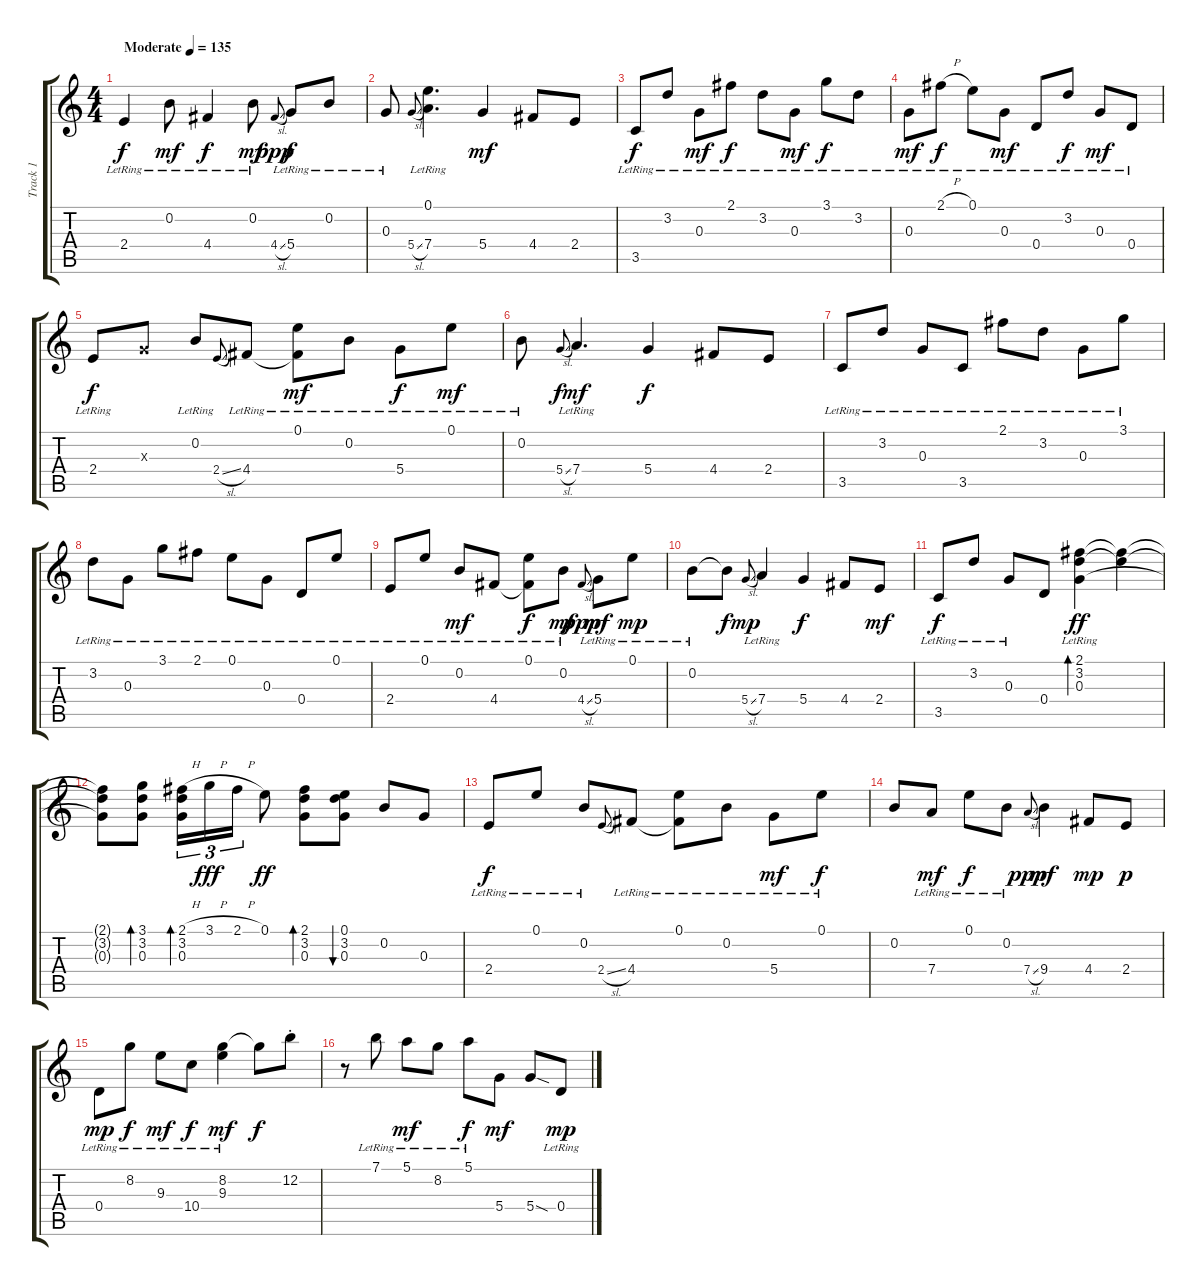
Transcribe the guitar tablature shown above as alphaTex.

\track ("Track 1" "Track 1") {instrument electricguitarclean}
\staff {score tabs}
\tuning (E4 B3 G3 D3 A2 E2) {hide}
\ts (4 4)
\tempo (135 "Moderate")
\clef g2
\ks c
2.4{lr}.4{dy f instrument electricguitarclean} 0.2{lr}.8{dy mf} 4.4{lr}.4{dy f} 0.2{lr}.8{dy mf} 4.4{sl}.8{gr onbeat dy ppp} 5.4{lr}.8{dy f} 0.2{lr}.8 |
0.3{lr}.8 5.4{sl}.8{gr onbeat} (0.1{lr} 7.4).4{d} 5.4.4{dy mf} 4.4.8 2.4.8 |
3.5{lr}.8{dy f} 3.2{lr}.8 0.3{lr}.8{dy mf} 2.1{lr}.8{dy f} 3.2{lr}.8 0.3{lr}.8{dy mf} 3.1{lr}.8{dy f} 3.2{lr}.8 |
0.3{lr}.8{dy mf} 2.1{h lr}.8{dy f} 0.1{lr}.8 0.3{lr}.8{dy mf} 0.4{lr}.8 3.2{lr}.8{dy f} 0.3{lr}.8{dy mf} 0.4{lr}.8 |
2.4{lr}.8{dy f} 0.3{x}.8 0.2{lr}.8 2.4{sl}.8{gr onbeat} 4.4{lr}.8 (0.1{lr} 4.4{t}).8{dy mf} 0.2{lr}.8 5.4{lr}.8{dy f} 0.1{lr}.8{dy mf} |
0.2{lr}.8 5.4{sl}.8{gr onbeat dy f} 7.4{lr}.4{d dy mf} 5.4.4{dy f} 4.4.8 2.4.8 |
3.5{lr}.8 3.2{lr}.8 0.3{lr}.8 3.5{lr}.8 2.1{lr}.8 3.2{lr}.8 0.3{lr}.8 3.1{lr}.8 |
3.2{lr}.8 0.3{lr}.8 3.1{lr}.8 2.1{lr}.8 0.1{lr}.8 0.3{lr}.8 0.4{lr}.8 0.1{lr}.8 |
2.4{lr}.8 0.1{lr}.8 0.2{lr}.8{dy mf} 4.4{lr}.8 (0.1{lr} 4.4{t}).8{dy f} 0.2{lr}.8{dy mf} 4.4{sl}.8{gr onbeat dy ppp} 5.4{lr}.8{dy mf} 0.1{lr}.8{dy mp} |
0.2{lr}.8 0.2{t}.8{dy f} 5.4{sl}.8{gr onbeat dy mp} 7.4{lr}.4 5.4.4{dy f} 4.4.8 2.4.8{dy mf} |
3.5{lr}.8{dy f} 3.2{lr}.8 0.3{lr}.8 0.4.8 (2.1{lr} 3.2 0.3).4{bd 60 dy ff} (2.1{t} 3.2{t}).4 |
(2.1{t} 3.2{t} 0.3{t}).8 (3.1 3.2 0.3).8{bd 60} (2.1{h} 3.2 0.3).16{tu (3 2) bd 60} 3.1{h}.16{tu (3 2) dy fff} 2.1{h}.16{tu (3 2)} 0.1.8{dy ff} (2.1 3.2 0.3).8{bd 60} (0.1 3.2 0.3).8{bu 60} 0.2.8 0.3.8 |
2.4{lr}.8{dy f} 0.1{lr}.8 0.2{lr}.8 2.4{sl}.8{gr onbeat} 4.4{lr}.8 (0.1{lr} 4.4{t}).8 0.2{lr}.8 5.4{lr}.8{dy mf} 0.1{lr}.8{dy f} |
0.2.8 7.4{lr}.8{dy mf} 0.1{lr}.8{dy f} 0.2{lr}.8 7.4{sl}.8{gr onbeat dy ppp} 9.4.4{dy mf} 4.4.8{dy mp} 2.4.8{dy p} |
0.4{lr}.8{dy mp} 8.2{lr}.8{dy f} 9.3{lr}.8{dy mf} 10.4{lr}.8{dy f} (8.2{lr} 9.3).4{dy mf} 8.2{t}.8{dy f} 12.2{st}.8 |
r.8 7.1{lr}.8 5.1{lr}.8{dy mf} 8.2{lr}.8 5.1{lr}.8{dy f} 5.4.8{dy mf} 5.4{sod}.8 0.4{lr}.8{dy mp}
